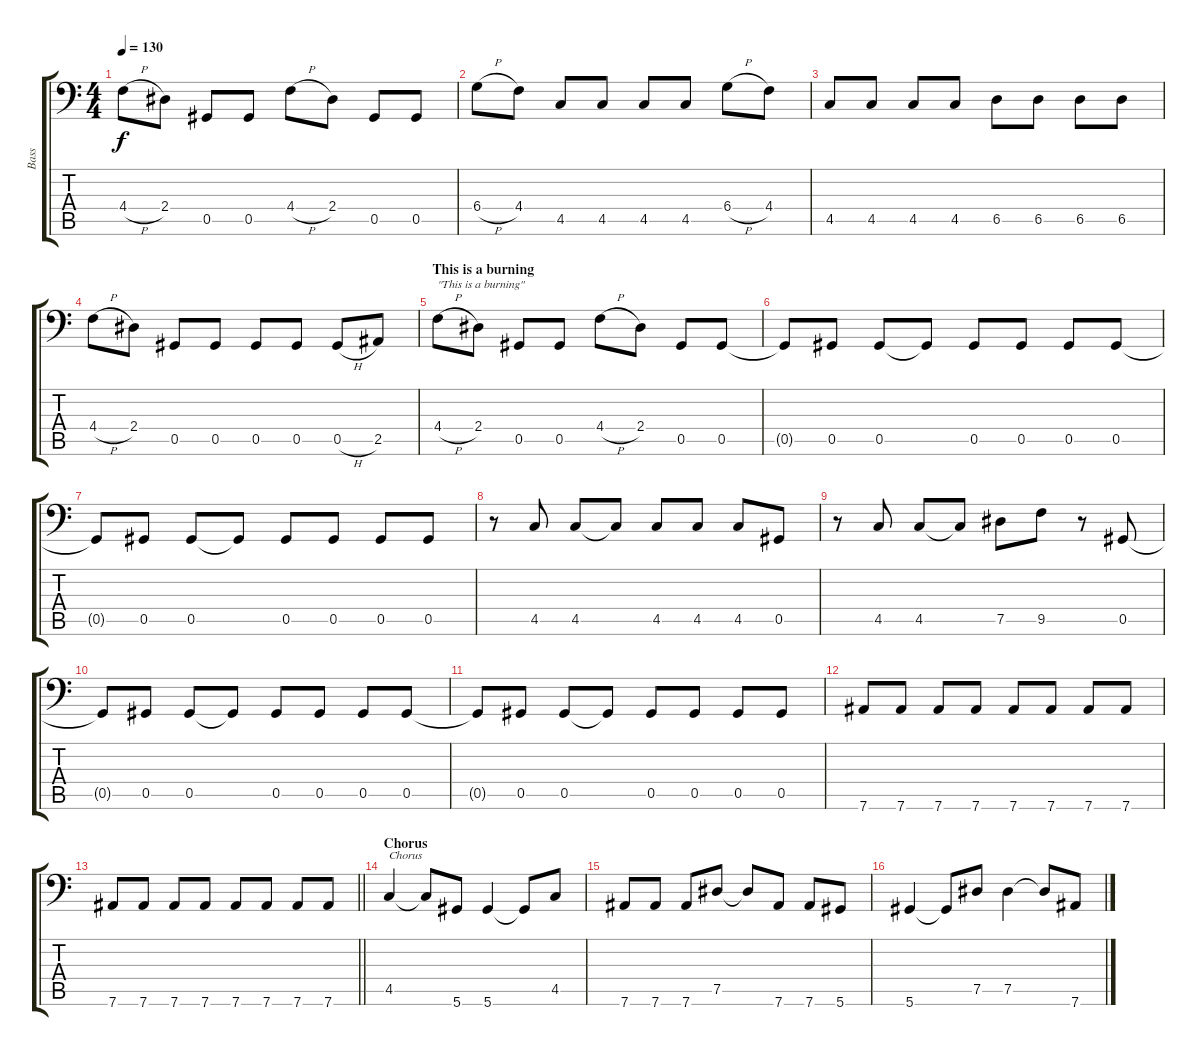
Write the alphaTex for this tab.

\track ("Bass" "Bass") {instrument electricbassfinger}
\staff {score tabs}
\tuning (Eb3 Bb2 Gb2 Db2 Ab1 Eb1) {hide}
\ts (4 4)
\tempo 130
\clef f4
\ks c
4.4{h}.8{dy f} 2.4.8 0.5.8 0.5.8 4.4{h}.8 2.4.8 0.5.8 0.5.8 |
6.4{h}.8 4.4.8 4.5.8 4.5.8 4.5.8 4.5.8 6.4{h}.8 4.4.8 |
4.5.8 4.5.8 4.5.8 4.5.8 6.5.8 6.5.8 6.5.8 6.5.8 |
4.4{h}.8 2.4.8 0.5.8 0.5.8 0.5.8 0.5.8 0.5{h}.8 2.5.8 |
\section ("" "This is a burning")
4.4{h}.8{txt "\"This is a burning\""} 2.4.8 0.5.8 0.5.8 4.4{h}.8 2.4.8 0.5.8 0.5.8 |
0.5{t}.8 0.5.8 0.5.8 0.5{t}.8 0.5.8 0.5.8 0.5.8 0.5.8 |
0.5{t}.8 0.5.8 0.5.8 0.5{t}.8 0.5.8 0.5.8 0.5.8 0.5.8 |
r.8 4.5.8 4.5.8 4.5{t}.8 4.5.8 4.5.8 4.5.8 0.5.8 |
r.8 4.5.8 4.5.8 4.5{t}.8 7.5.8 9.5.8 r.8 0.5.8 |
0.5{t}.8 0.5.8 0.5.8 0.5{t}.8 0.5.8 0.5.8 0.5.8 0.5.8 |
0.5{t}.8 0.5.8 0.5.8 0.5{t}.8 0.5.8 0.5.8 0.5.8 0.5.8 |
7.6.8 7.6.8 7.6.8 7.6.8 7.6.8 7.6.8 7.6.8 7.6.8 |
\barLineRight lightlight
7.6.8 7.6.8 7.6.8 7.6.8 7.6.8 7.6.8 7.6.8 7.6.8 |
\section ("" "Chorus")
4.5.4{txt "Chorus"} 4.5{t}.8 5.6.8 5.6.4 5.6{t}.8 4.5.8 |
7.6.8 7.6.8 7.6.8 7.5.8 7.5{t}.8 7.6.8 7.6.8 5.6.8 |
5.6.4 5.6{t}.8 7.5.8 7.5.4 7.5{t}.8 7.6.8
